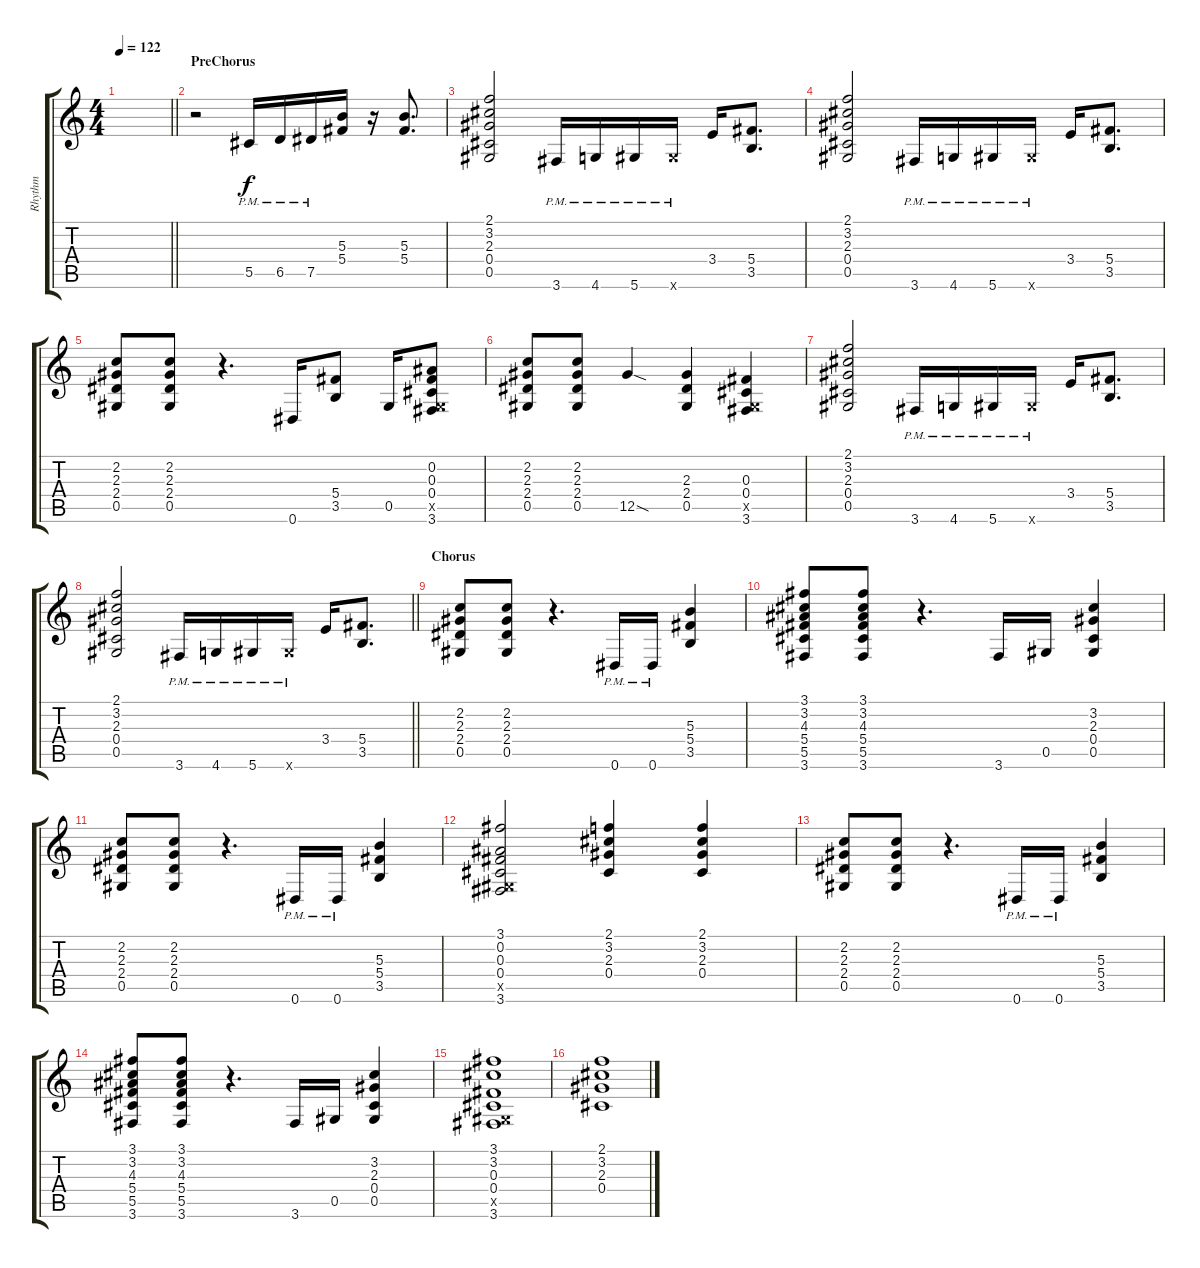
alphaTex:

\track ("Rhythm" "Rhythm") {instrument distortionguitar}
\staff {score tabs}
\tuning (Eb4 Bb3 Gb3 Db3 Ab2 Eb2) {hide}
\ts (4 4)
\tempo 122
\clef g2
\barLineRight lightlight
\ks c
|
\section ("" "PreChorus")
r.2 5.5{pm}.16 6.5{pm}.16 7.5{pm}.16 (5.3 5.4).16 r.16 (5.3 5.4).8{d} |
(2.1 3.2 2.3 0.4 0.5).2 3.6{pm}.16 4.6{pm}.16 5.6{pm}.16 5.6{pm x}.16 3.4.16 (5.4 3.5).8{d} |
(2.1 3.2 2.3 0.4 0.5).2 3.6{pm}.16 4.6{pm}.16 5.6{pm}.16 5.6{pm x}.16 3.4.16 (5.4 3.5).8{d} |
(2.2 2.3 2.4 0.5).8 (2.2 2.3 2.4 0.5).8 r.4{d} 0.6.16 (5.4 3.5).8 0.5.16 (0.2 0.3 0.4 0.5{x} 3.6).8 |
(2.2 2.3 2.4 0.5).8 (2.2 2.3 2.4 0.5).8 12.5{sod}.4 (2.3 2.4 0.5).4 (0.3 0.4 0.5{x} 3.6).4 |
(2.1 3.2 2.3 0.4 0.5).2 3.6{pm}.16 4.6{pm}.16 5.6{pm}.16 5.6{pm x}.16 3.4.16 (5.4 3.5).8{d} |
\barLineRight lightlight
(2.1 3.2 2.3 0.4 0.5).2 3.6{pm}.16 4.6{pm}.16 5.6{pm}.16 5.6{pm x}.16 3.4.16 (5.4 3.5).8{d} |
\section ("" "Chorus")
(2.2 2.3 2.4 0.5).8 (2.2 2.3 2.4 0.5).8 r.4{d} 0.6{pm}.16 0.6{pm}.16 (5.3 5.4 3.5).4 |
(3.1 3.2 4.3 5.4 5.5 3.6).8 (3.1 3.2 4.3 5.4 5.5 3.6).8 r.4{d} 3.6.16 0.5.16 (3.2 2.3 0.4 0.5).4 |
(2.2 2.3 2.4 0.5).8 (2.2 2.3 2.4 0.5).8 r.4{d} 0.6{pm}.16 0.6{pm}.16 (5.3 5.4 3.5).4 |
(3.1 0.2 0.3 0.4 0.5{x} 3.6).2 (2.1 3.2 2.3 0.4).4 (2.1 3.2 2.3 0.4).4 |
(2.2 2.3 2.4 0.5).8 (2.2 2.3 2.4 0.5).8 r.4{d} 0.6{pm}.16 0.6{pm}.16 (5.3 5.4 3.5).4 |
(3.1 3.2 4.3 5.4 5.5 3.6).8 (3.1 3.2 4.3 5.4 5.5 3.6).8 r.4{d} 3.6.16 0.5.16 (3.2 2.3 0.4 0.5).4 |
(3.1 3.2 0.3 0.4 0.5{x} 3.6).1 |
(2.1 3.2 2.3 0.4).1
